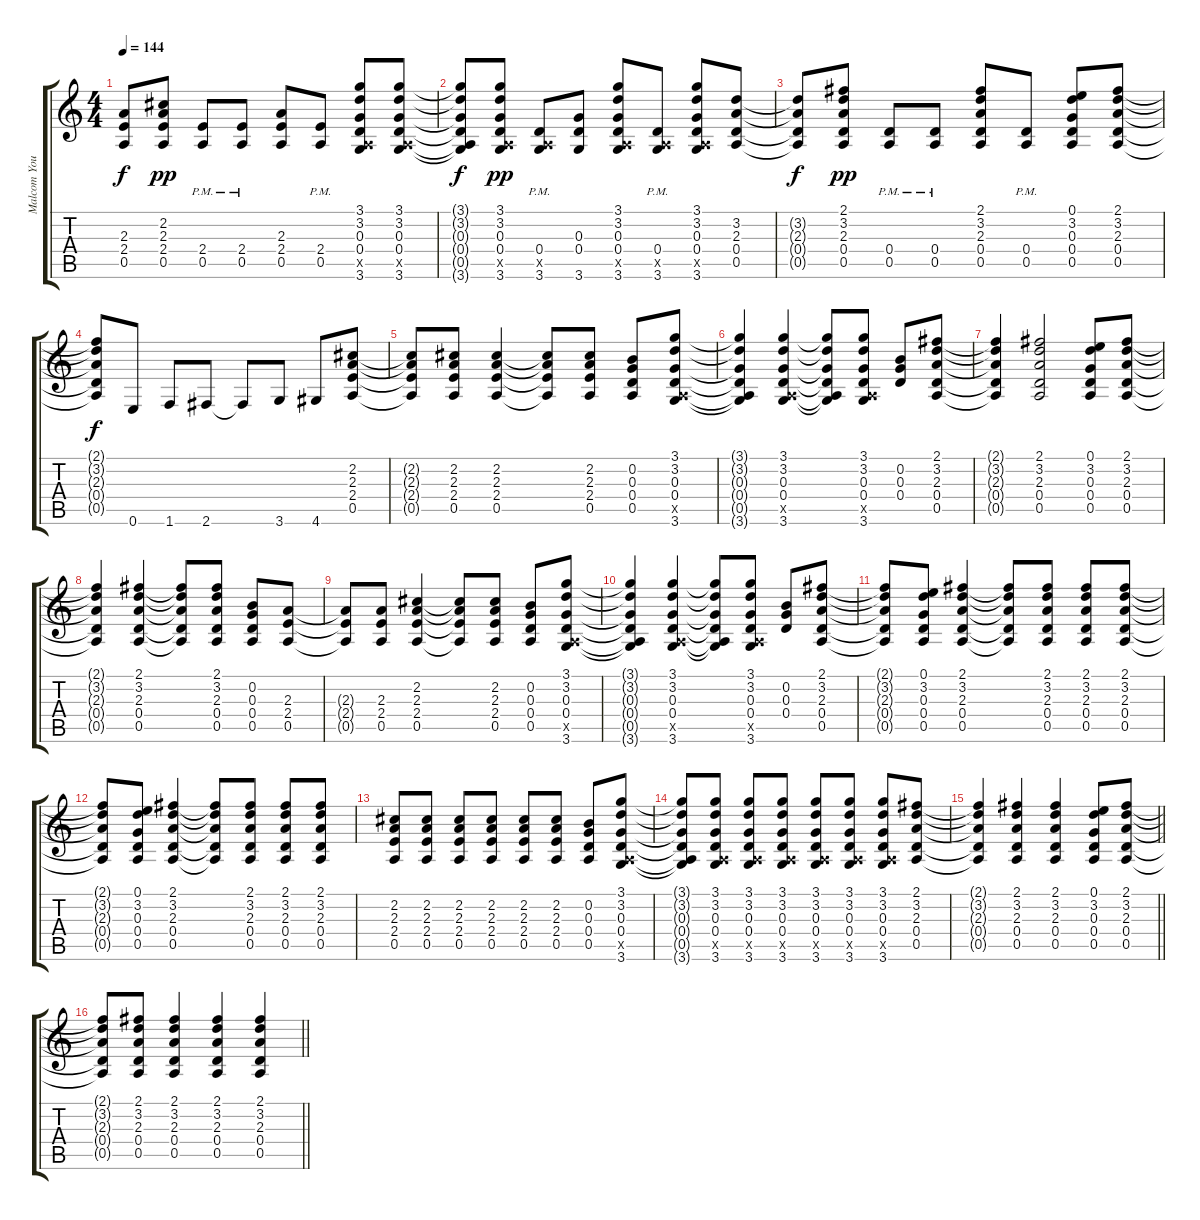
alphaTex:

\track ("Malcom Young" "Malcom You") {instrument overdrivenguitar}
\staff {score tabs}
\tuning (E4 B3 G3 D3 A2 E2) {hide}
\ts (4 4)
\tempo 144
\clef g2
\ks c
(2.3{t} 2.4{t} 0.5{t}).8{dy f} (2.2 2.3 2.4 0.5).8{dy pp} (2.4{pm} 0.5{pm}).8 (2.4{pm} 0.5{pm}).8 (2.3 2.4 0.5).8 (2.4{pm} 0.5{pm}).8 (3.1 3.2 0.3 0.4 0.5{x} 3.6).8 (3.1 3.2 0.3 0.4 0.5{x} 3.6).8 |
(3.1{t} 3.2{t} 0.3{t} 0.4{t} 0.5{t} 3.6{t}).8{dy f} (3.1 3.2 0.3 0.4 0.5{x} 3.6).8{dy pp} (0.4{pm} 0.5{x} 3.6{pm}).8 (0.3 0.4 3.6).8 (3.1 3.2 0.3 0.4 0.5{x} 3.6).8 (0.4{pm} 0.5{x} 3.6{pm}).8 (3.1 3.2 0.3 0.4 0.5{x} 3.6).8 (3.2 2.3 0.4 0.5).8 |
(3.2{t} 2.3{t} 0.4{t} 0.5{t}).8{dy f} (2.1 3.2 2.3 0.4 0.5).8{dy pp} (0.4{pm} 0.5{pm}).8 (0.4{pm} 0.5{pm}).8 (2.1 3.2 2.3 0.4 0.5).8 (0.4{pm} 0.5{pm}).8 (0.1 3.2 0.3 0.4 0.5).8 (2.1 3.2 2.3 0.4 0.5).8 |
(2.1{t} 3.2{t} 2.3{t} 0.4{t} 0.5{t}).8{dy f} 0.6.8 1.6.8 2.6.8 2.6{t}.8 3.6.8 4.6.8 (2.2 2.3 2.4 0.5).8 |
(2.2{t} 2.3{t} 2.4{t} 0.5{t}).8 (2.2 2.3 2.4 0.5).8 (2.2 2.3 2.4 0.5).4 (2.2{t} 2.3{t} 2.4{t} 0.5{t}).8 (2.2 2.3 2.4 0.5).8 (0.2 0.3 0.4 0.5).8 (3.1 3.2 0.3 0.4 0.5{x} 3.6).8 |
(3.1{t} 3.2{t} 0.3{t} 0.4{t} 0.5{t} 3.6{t}).4 (3.1 3.2 0.3 0.4 0.5{x} 3.6).4 (3.1{t} 3.2{t} 0.3{t} 0.4{t} 0.5{t} 3.6{t}).8 (3.1 3.2 0.3 0.4 0.5{x} 3.6).8 (0.2 0.3 0.4).8 (2.1 3.2 2.3 0.4 0.5).8 |
(2.1{t} 3.2{t} 2.3{t} 0.4{t} 0.5{t}).4 (2.1 3.2 2.3 0.4 0.5).2 (0.1 3.2 0.3 0.4 0.5).8 (2.1 3.2 2.3 0.4 0.5).8 |
(2.1{t} 3.2{t} 2.3{t} 0.4{t} 0.5{t}).4 (2.1 3.2 2.3 0.4 0.5).4 (2.1{t} 3.2{t} 2.3{t} 0.4{t} 0.5{t}).8 (2.1 3.2 2.3 0.4 0.5).8 (0.2 0.3 0.4 0.5).8 (2.3 2.4 0.5).8 |
(2.3{t} 2.4{t} 0.5{t}).8 (2.3 2.4 0.5).8 (2.2 2.3 2.4 0.5).4 (2.2{t} 2.3{t} 2.4{t} 0.5{t}).8 (2.2 2.3 2.4 0.5).8 (0.2 0.3 0.4 0.5).8 (3.1 3.2 0.3 0.4 0.5{x} 3.6).8 |
(3.1{t} 3.2{t} 0.3{t} 0.4{t} 0.5{t} 3.6{t}).4 (3.1 3.2 0.3 0.4 0.5{x} 3.6).4 (3.1{t} 3.2{t} 0.3{t} 0.4{t} 0.5{t} 3.6{t}).8 (3.1 3.2 0.3 0.4 0.5{x} 3.6).8 (0.2 0.3 0.4).8 (2.1 3.2 2.3 0.4 0.5).8 |
(2.1{t} 3.2{t} 2.3{t} 0.4{t} 0.5{t}).8 (0.1 3.2 0.3 0.4 0.5).8 (2.1 3.2 2.3 0.4 0.5).4 (2.1{t} 3.2{t} 2.3{t} 0.4{t} 0.5{t}).8 (2.1 3.2 2.3 0.4 0.5).8 (2.1 3.2 2.3 0.4 0.5).8 (2.1 3.2 2.3 0.4 0.5).8 |
(2.1{t} 3.2{t} 2.3{t} 0.4{t} 0.5{t}).8 (0.1 3.2 0.3 0.4 0.5).8 (2.1 3.2 2.3 0.4 0.5).4 (2.1{t} 3.2{t} 2.3{t} 0.4{t} 0.5{t}).8 (2.1 3.2 2.3 0.4 0.5).8 (2.1 3.2 2.3 0.4 0.5).8 (2.1 3.2 2.3 0.4 0.5).8 |
(2.2 2.3 2.4 0.5).8 (2.2 2.3 2.4 0.5).8 (2.2 2.3 2.4 0.5).8 (2.2 2.3 2.4 0.5).8 (2.2 2.3 2.4 0.5).8 (2.2 2.3 2.4 0.5).8 (0.2 0.3 0.4 0.5).8 (3.1 3.2 0.3 0.4 0.5{x} 3.6).8 |
(3.1{t} 3.2{t} 0.3{t} 0.4{t} 0.5{t} 3.6{t}).8 (3.1 3.2 0.3 0.4 0.5{x} 3.6).8 (3.1 3.2 0.3 0.4 0.5{x} 3.6).8 (3.1 3.2 0.3 0.4 0.5{x} 3.6).8 (3.1 3.2 0.3 0.4 0.5{x} 3.6).8 (3.1 3.2 0.3 0.4 0.5{x} 3.6).8 (3.1 3.2 0.3 0.4 0.5{x} 3.6).8 (2.1 3.2 2.3 0.4 0.5).8 |
\barLineRight lightlight
(2.1{t} 3.2{t} 2.3{t} 0.4{t} 0.5{t}).4 (2.1 3.2 2.3 0.4 0.5).4 (2.1 3.2 2.3 0.4 0.5).4 (0.1 3.2 0.3 0.4 0.5).8 (2.1 3.2 2.3 0.4 0.5).8 |
\barLineRight lightlight
(2.1{t} 3.2{t} 2.3{t} 0.4{t} 0.5{t}).8 (2.1 3.2 2.3 0.4 0.5).8 (2.1 3.2 2.3 0.4 0.5).4 (2.1 3.2 2.3 0.4 0.5).4 (2.1 3.2 2.3 0.4 0.5).4
